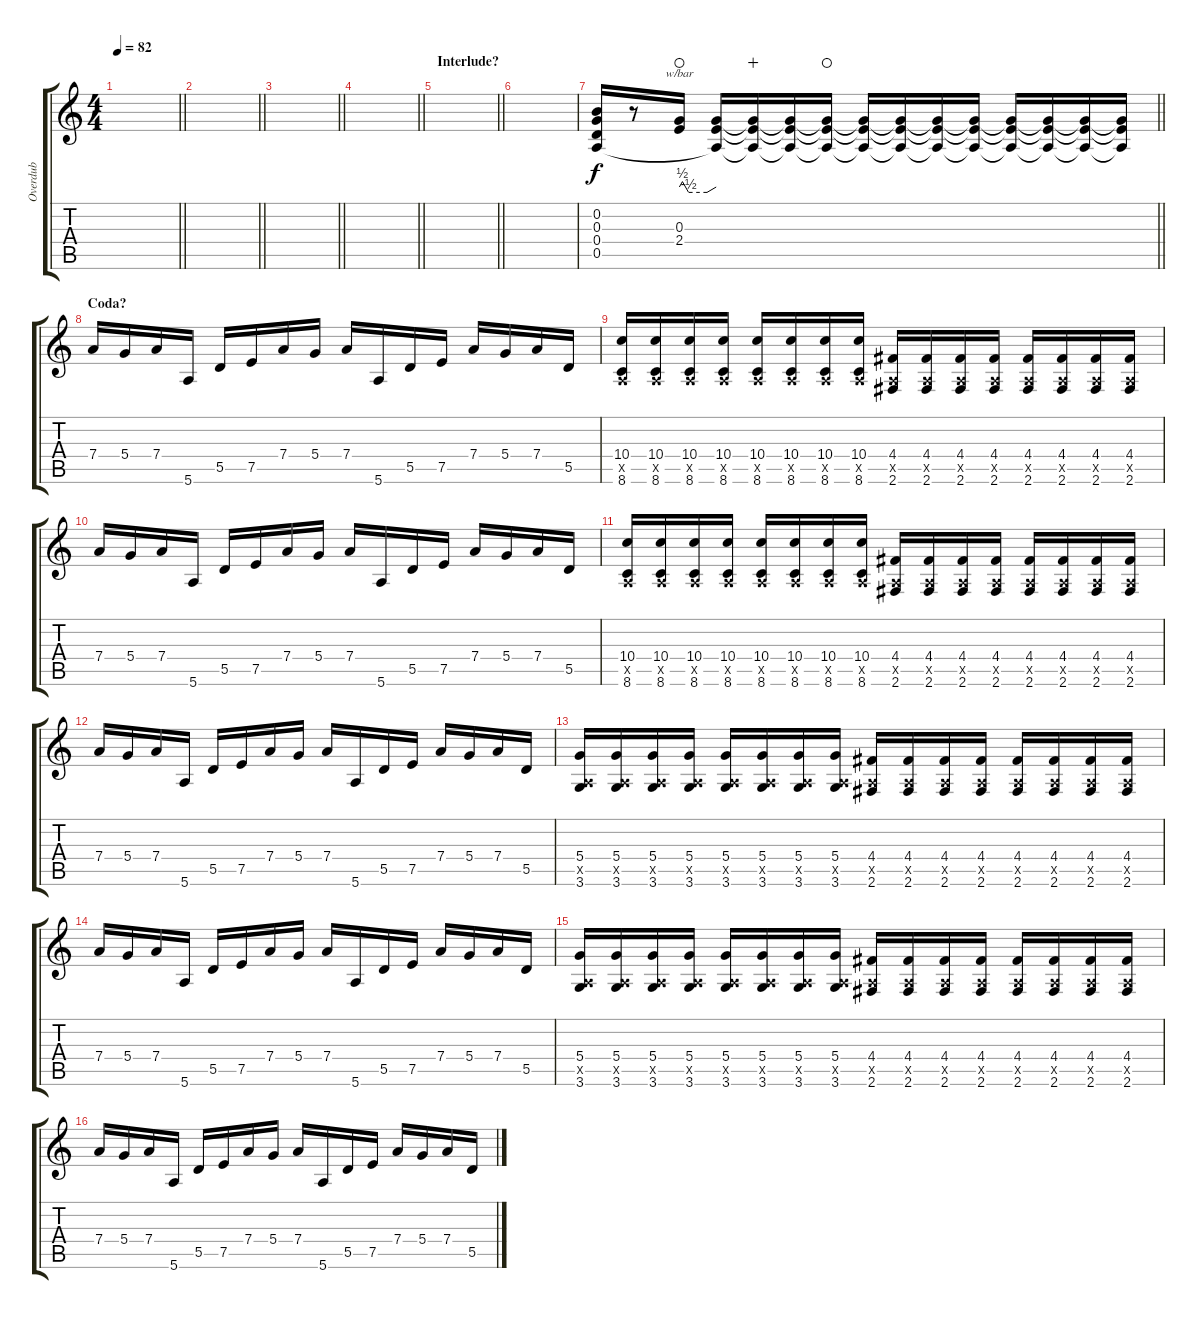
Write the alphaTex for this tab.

\track ("Overdub" "Overdub") {instrument overdrivenguitar}
\staff {score tabs}
\tuning (E4 B3 G3 D3 A2 E2) {hide}
\ts (4 4)
\section ("" "")
\tempo 82
\clef g2
\barLineRight lightlight
\ks c
|
\barLineRight lightlight
|
\barLineRight lightlight
|
\barLineRight lightlight
|
\section ("" "Interlude?")
\barLineRight lightlight
|
|
\barLineRight lightlight
(0.2 0.3 0.4 0.5).16{dy f} r.8 (0.3 2.4).16{tbe (custom default 0 0 5 2 15 -2 45 -2 60 0) volume 13 balance 11 instrument overdrivenguitar waho} (0.3{t} 2.4{t} 0.5{t}).16{volume 12 balance 11 instrument overdrivenguitar} (0.3{t} 2.4{t} 0.5{t}).16{volume 11 balance 11 instrument overdrivenguitar wahc} (0.3{t} 2.4{t} 0.5{t}).16{volume 10 balance 11 instrument overdrivenguitar} (0.3{t} 2.4{t} 0.5{t}).16{volume 9 balance 11 instrument overdrivenguitar waho} (0.3{t} 2.4{t} 0.5{t}).16{volume 11 balance 11 instrument overdrivenguitar} (0.3{t} 2.4{t} 0.5{t}).16{volume 12 balance 11 instrument overdrivenguitar} (0.3{t} 2.4{t} 0.5{t}).16{volume 12 balance 11 instrument overdrivenguitar} (0.3{t} 2.4{t} 0.5{t}).16{volume 13 balance 11 instrument overdrivenguitar} (0.3{t} 2.4{t} 0.5{t}).16{volume 13 balance 11 instrument overdrivenguitar} (0.3{t} 2.4{t} 0.5{t}).16 (0.3{t} 2.4{t} 0.5{t}).16 (0.3{t} 2.4{t} 0.5{t}).16 |
\section ("" "Coda?")
7.4.16{volume 11 balance 4 instrument overdrivenguitar} 5.4.16 7.4.16 5.6.16 5.5.16 7.5.16 7.4.16 5.4.16 7.4.16 5.6.16 5.5.16 7.5.16 7.4.16 5.4.16 7.4.16 5.5.16 |
(10.4 0.5{x} 8.6).16 (10.4 0.5{x} 8.6).16 (10.4 0.5{x} 8.6).16 (10.4 0.5{x} 8.6).16 (10.4 0.5{x} 8.6).16 (10.4 0.5{x} 8.6).16 (10.4 0.5{x} 8.6).16 (10.4 0.5{x} 8.6).16 (4.4 0.5{x} 2.6).16 (4.4 0.5{x} 2.6).16 (4.4 0.5{x} 2.6).16 (4.4 0.5{x} 2.6).16 (4.4 0.5{x} 2.6).16 (4.4 0.5{x} 2.6).16 (4.4 0.5{x} 2.6).16 (4.4 0.5{x} 2.6).16 |
7.4.16 5.4.16 7.4.16 5.6.16 5.5.16 7.5.16 7.4.16 5.4.16 7.4.16 5.6.16 5.5.16 7.5.16 7.4.16 5.4.16 7.4.16 5.5.16 |
(10.4 0.5{x} 8.6).16 (10.4 0.5{x} 8.6).16 (10.4 0.5{x} 8.6).16 (10.4 0.5{x} 8.6).16 (10.4 0.5{x} 8.6).16 (10.4 0.5{x} 8.6).16 (10.4 0.5{x} 8.6).16 (10.4 0.5{x} 8.6).16 (4.4 0.5{x} 2.6).16 (4.4 0.5{x} 2.6).16 (4.4 0.5{x} 2.6).16 (4.4 0.5{x} 2.6).16 (4.4 0.5{x} 2.6).16 (4.4 0.5{x} 2.6).16 (4.4 0.5{x} 2.6).16 (4.4 0.5{x} 2.6).16 |
7.4.16{volume 12 balance 4 instrument overdrivenguitar} 5.4.16 7.4.16 5.6.16 5.5.16 7.5.16 7.4.16 5.4.16 7.4.16 5.6.16 5.5.16 7.5.16 7.4.16 5.4.16 7.4.16 5.5.16 |
(5.4 0.5{x} 3.6).16 (5.4 0.5{x} 3.6).16 (5.4 0.5{x} 3.6).16 (5.4 0.5{x} 3.6).16 (5.4 0.5{x} 3.6).16 (5.4 0.5{x} 3.6).16 (5.4 0.5{x} 3.6).16 (5.4 0.5{x} 3.6).16 (4.4 0.5{x} 2.6).16 (4.4 0.5{x} 2.6).16 (4.4 0.5{x} 2.6).16 (4.4 0.5{x} 2.6).16 (4.4 0.5{x} 2.6).16 (4.4 0.5{x} 2.6).16 (4.4 0.5{x} 2.6).16 (4.4 0.5{x} 2.6).16 |
7.4.16 5.4.16 7.4.16 5.6.16 5.5.16 7.5.16 7.4.16 5.4.16 7.4.16 5.6.16 5.5.16 7.5.16 7.4.16 5.4.16 7.4.16 5.5.16 |
(5.4 0.5{x} 3.6).16 (5.4 0.5{x} 3.6).16 (5.4 0.5{x} 3.6).16 (5.4 0.5{x} 3.6).16 (5.4 0.5{x} 3.6).16 (5.4 0.5{x} 3.6).16 (5.4 0.5{x} 3.6).16 (5.4 0.5{x} 3.6).16 (4.4 0.5{x} 2.6).16 (4.4 0.5{x} 2.6).16 (4.4 0.5{x} 2.6).16 (4.4 0.5{x} 2.6).16 (4.4 0.5{x} 2.6).16 (4.4 0.5{x} 2.6).16 (4.4 0.5{x} 2.6).16 (4.4 0.5{x} 2.6).16 |
7.4.16 5.4.16 7.4.16 5.6.16 5.5.16 7.5.16 7.4.16 5.4.16 7.4.16 5.6.16 5.5.16 7.5.16 7.4.16 5.4.16 7.4.16 5.5.16
